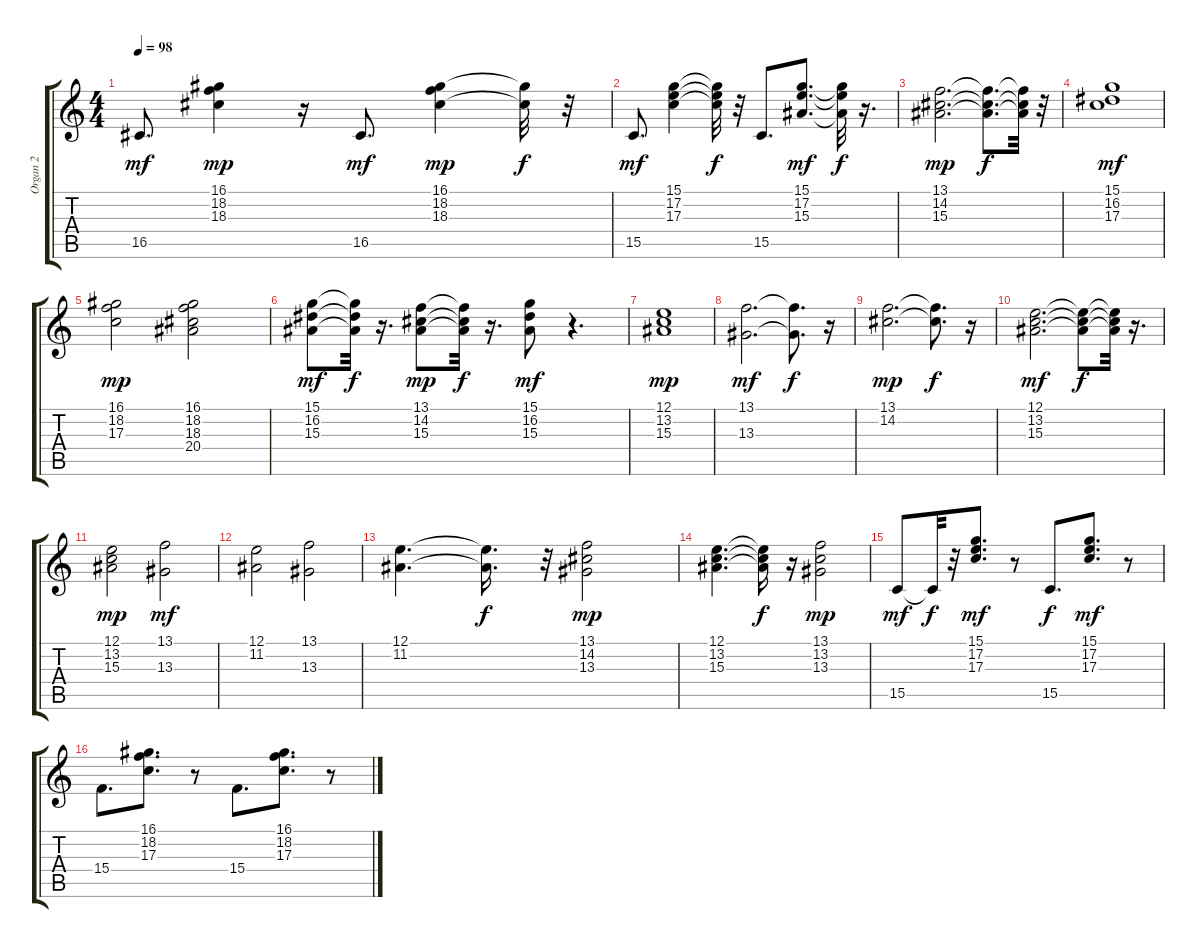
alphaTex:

\track ("Organ 2" "Organ 2") {instrument percussiveorgan}
\staff {score tabs}
\tuning (E4 B3 G3 D3 A2 E2) {hide}
\ts (4 4)
\tempo 98
\clef g2
\ks c
16.5.8{d dy mf} (16.1 18.2 18.3).4{dy mp} r.16 16.5.8{d dy mf} (16.1 18.2 18.3).4{dy mp} (16.1{t} 18.3{t}).32{dy f} r.32 |
15.5.8{d dy mf} (15.1 17.2 17.3).4 (15.1{t} 17.2{t} 17.3{t}).32{dy f} r.32 15.5.8{d} (15.1 17.2 15.3).8{d dy mf} (15.1{t} 17.2{t} 15.3{t}).32{dy f} r.16{d} |
(13.1 14.2 15.3).2{d dy mp} (13.1{t} 14.2{t} 15.3{t}).8{d dy f} (13.1{t} 14.2{t} 15.3{t}).32 r.32 |
(15.1 16.2 17.3).1{dy mf} |
(16.1 18.2 17.3).2{dy mp} (16.1 18.2 18.3 20.4).2 |
(15.1 16.2 15.3).8{dy mf} (15.1{t} 16.2{t} 15.3{t}).32{dy f} r.16{d} (13.1 14.2 15.3).8{dy mp} (13.1{t} 14.2{t} 15.3{t}).32{dy f} r.16{d} (15.1 16.2 15.3).8{dy mf} r.4{d} |
(12.1 13.2 15.3).1{dy mp} |
(13.1 13.3).2{d dy mf} (13.1{t} 13.3{t}).8{d dy f} r.16 |
(13.1 14.2).2{d dy mp} (13.1{t} 14.2{t}).8{d dy f} r.16 |
(12.1 13.2 15.3).2{d dy mf} (12.1{t} 13.2{t} 15.3{t}).8{dy f} (12.1{t} 13.2{t} 15.3{t}).32 r.16{d} |
(12.1 13.2 15.3).2{dy mp} (13.1 13.3).2{dy mf} |
(12.1 11.2).2 (13.1 13.3).2 |
(12.1 11.2).4{d} (12.1{t} 11.2{t}).16{d dy f} r.32 (13.1 14.2 13.3).2{dy mp} |
(12.1 13.2 15.3).4{d} (12.1{t} 13.2{t} 15.3{t}).16{dy f} r.16 (13.1 13.2 13.3).2{dy mp} |
15.5.8{dy mf} 15.5{t}.32{dy f} r.32 (15.1 17.2 17.3).8{d dy mf} r.8 15.5.8{d dy f} (15.1 17.2 17.3).8{d dy mf} r.8 |
15.4.8{d} (16.1 18.2 17.3).8{d} r.8 15.4.8{d} (16.1 18.2 17.3).8{d} r.8
